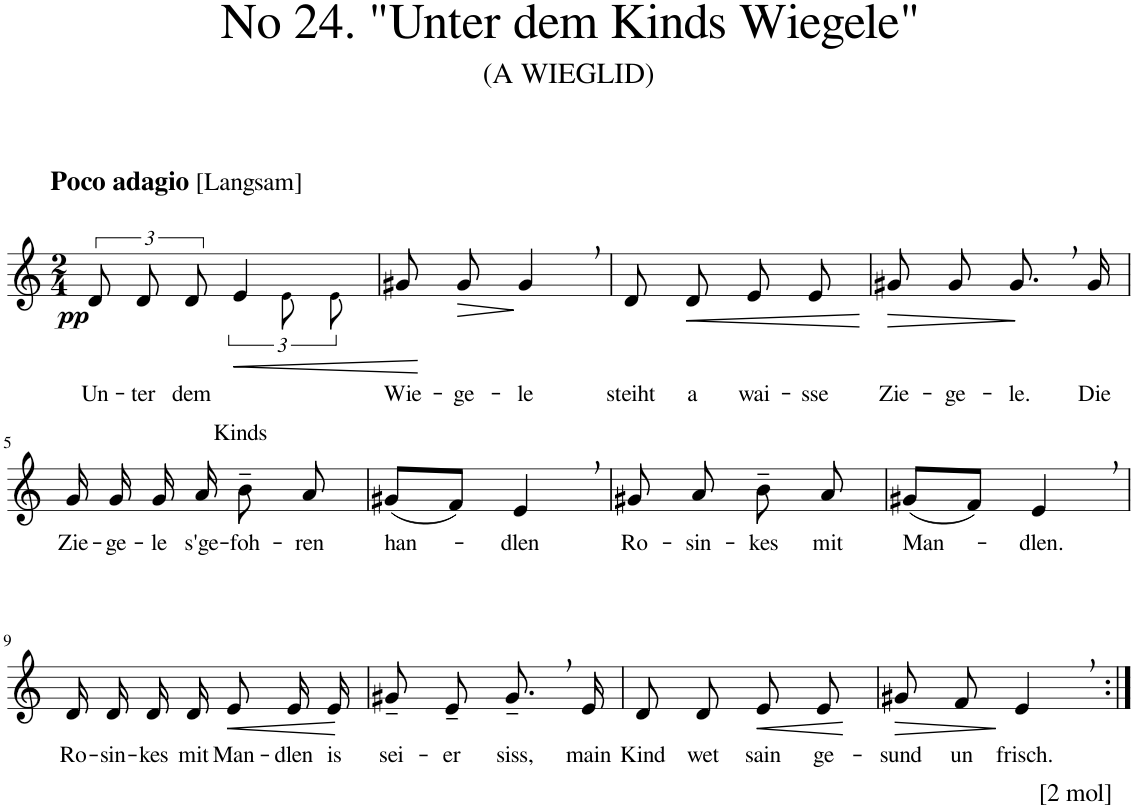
**kern	**text	**dynam
*part1	*part1	*part1
*staff1	*staff1	*staff1
*I"Klavier	*	*
*I'Klav.	*	*
*clefG2	*	*
*k[]	*	*
*M2/4	*	*
=1	=1	=1
!LO:TX:a:B:t=Poco adagio	!	!
!LO:TX:a:t=[Langsam]	!	!
!	!LO:LY:b	!LO:DY:b
*^	*	*
12d/	4ryy	Un-	pp
!	!	!LO:LY:b	!
12d/	.	-ter	.
!	!	!LO:LY:b	!
12d/	.	dem	.
!	!	!LO:LY:b	!LO:HP:b
12e	4e/	Kinds	<
12e!\	.	.	.
12e!\	.	.	.
*v	*v	*	*
.	.	[
=2	=2	=2
!	!LO:LY:b	!
8g#X/	Wie-	.
!	!LO:LY:b	!LO:HP:b
8g#/	-ge-	>
!	!LO:LY:b	!
4g#,/	-le	.
.	.	]
=3	=3	=3
!	!LO:LY:b	!
8d/	steiht	.
!	!LO:LY:b	!LO:HP:b
8d/	a	<
!	!LO:LY:b	!
8e/	wai-	.
!	!LO:LY:b	!
8e/	-sse	.
.	.	[
=4	=4	=4
!	!LO:LY:b	!LO:HP:b
8g#X/	Zie-	>
!	!LO:LY:b	!
8g#/	-ge-	.
!	!LO:LY:b	!
8.g#,/	-le.	.
!	!LO:LY:b	!
16g#/	Die	.
.	.	]
!!LO:LB:g=z
=5	=5	=5
!	!LO:LY:b	!
16g/	Zie-	.
!	!LO:LY:b	!
16g/	-ge-	.
!	!LO:LY:b	!
16g/	-le	.
!	!LO:LY:b	!
16a/	s'ge-	.
!	!LO:LY:b	!
8b~\	-foh-	.
!	!LO:LY:b	!
8a/	-ren	.
=6	=6	=6
!	!LO:LY:b	!
(8g#X/L	han-	.
8f/J)	.	.
!	!LO:LY:b	!
4e,/	-dlen	.
=7	=7	=7
!	!LO:LY:b	!
8g#X/	Ro-	.
!	!LO:LY:b	!
8a/	-sin-	.
!	!LO:LY:b	!
8b~\	-kes	.
!	!LO:LY:b	!
8a/	mit	.
=8	=8	=8
!	!LO:LY:b	!
(8g#X/L	Man-	.
8f/J)	.	.
!	!LO:LY:b	!
4e,/	-dlen.	.
!!LO:LB:g=z
=9	=9	=9
!	!LO:LY:b	!
16d/	Ro-	.
!	!LO:LY:b	!
16d/	-sin-	.
!	!LO:LY:b	!
16d/	-kes	.
!	!LO:LY:b	!
16d/	mit	.
!	!LO:LY:b	!LO:HP:b
8e/	Man-	<
!	!LO:LY:b	!
16e/	-dlen	.
!	!LO:LY:b	!
16e/	is	.
.	.	[
=10	=10	=10
!	!LO:LY:b	!
8g#X~/	sei-	.
!	!LO:LY:b	!
8e~/	-er	.
!	!LO:LY:b	!
8.g#~,/	siss,	.
!	!LO:LY:b	!
16e/	main	.
=11	=11	=11
!	!LO:LY:b	!
8d/	Kind	.
!	!LO:LY:b	!
8d/	wet	.
!	!LO:LY:b	!LO:HP:b
8e/	sain	<
!	!LO:LY:b	!
8e/	ge-	.
.	.	[
=12	=12	=12
!	!LO:LY:b	!LO:HP:b
8g#X/	-sund	>
!	!LO:LY:b	!
8f/	un	.
!LO:TX:b:t=[2 mol]	!	!
!	!LO:LY:b	!
4e,/	frisch.	.
.	.	]
=:|!	=:|!	=:|!
*-	*-	*-
